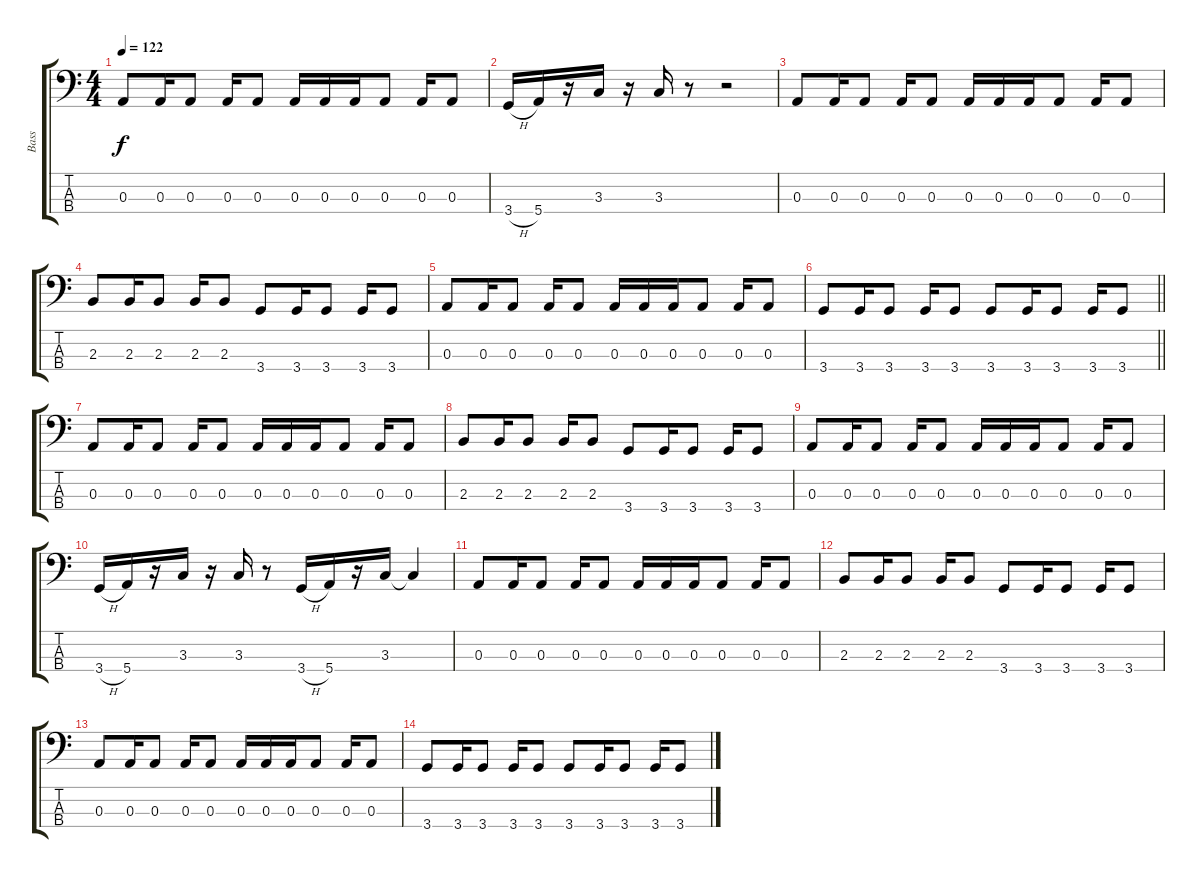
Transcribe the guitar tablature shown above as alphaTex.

\track ("Bass" "Bass") {instrument electricbasspick}
\staff {score tabs}
\tuning (G2 D2 A1 E1) {hide}
\ts (4 4)
\tempo 122
\clef f4
\ks c
0.3.8{dy f} 0.3.16 0.3.8 0.3.16 0.3.8 0.3.16 0.3.16 0.3.16 0.3.8 0.3.16 0.3.8 |
3.4{h}.16 5.4.16 r.16 3.3.16 r.16 3.3.16 r.8 r.2 |
0.3.8 0.3.16 0.3.8 0.3.16 0.3.8 0.3.16 0.3.16 0.3.16 0.3.8 0.3.16 0.3.8 |
2.3.8 2.3.16 2.3.8 2.3.16 2.3.8 3.4.8 3.4.16 3.4.8 3.4.16 3.4.8 |
0.3.8 0.3.16 0.3.8 0.3.16 0.3.8 0.3.16 0.3.16 0.3.16 0.3.8 0.3.16 0.3.8 |
\barLineRight lightlight
3.4.8 3.4.16 3.4.8 3.4.16 3.4.8 3.4.8 3.4.16 3.4.8 3.4.16 3.4.8 |
\section ("" "")
0.3.8 0.3.16 0.3.8 0.3.16 0.3.8 0.3.16 0.3.16 0.3.16 0.3.8 0.3.16 0.3.8 |
2.3.8 2.3.16 2.3.8 2.3.16 2.3.8 3.4.8 3.4.16 3.4.8 3.4.16 3.4.8 |
0.3.8 0.3.16 0.3.8 0.3.16 0.3.8 0.3.16 0.3.16 0.3.16 0.3.8 0.3.16 0.3.8 |
3.4{h}.16 5.4.16 r.16 3.3.16 r.16 3.3.16 r.8 3.4{h}.16 5.4.16 r.16 3.3.16 3.3{t}.4 |
0.3.8 0.3.16 0.3.8 0.3.16 0.3.8 0.3.16 0.3.16 0.3.16 0.3.8 0.3.16 0.3.8 |
2.3.8 2.3.16 2.3.8 2.3.16 2.3.8 3.4.8 3.4.16 3.4.8 3.4.16 3.4.8 |
0.3.8 0.3.16 0.3.8 0.3.16 0.3.8 0.3.16 0.3.16 0.3.16 0.3.8 0.3.16 0.3.8 |
3.4.8 3.4.16 3.4.8 3.4.16 3.4.8 3.4.8 3.4.16 3.4.8 3.4.16 3.4.8
